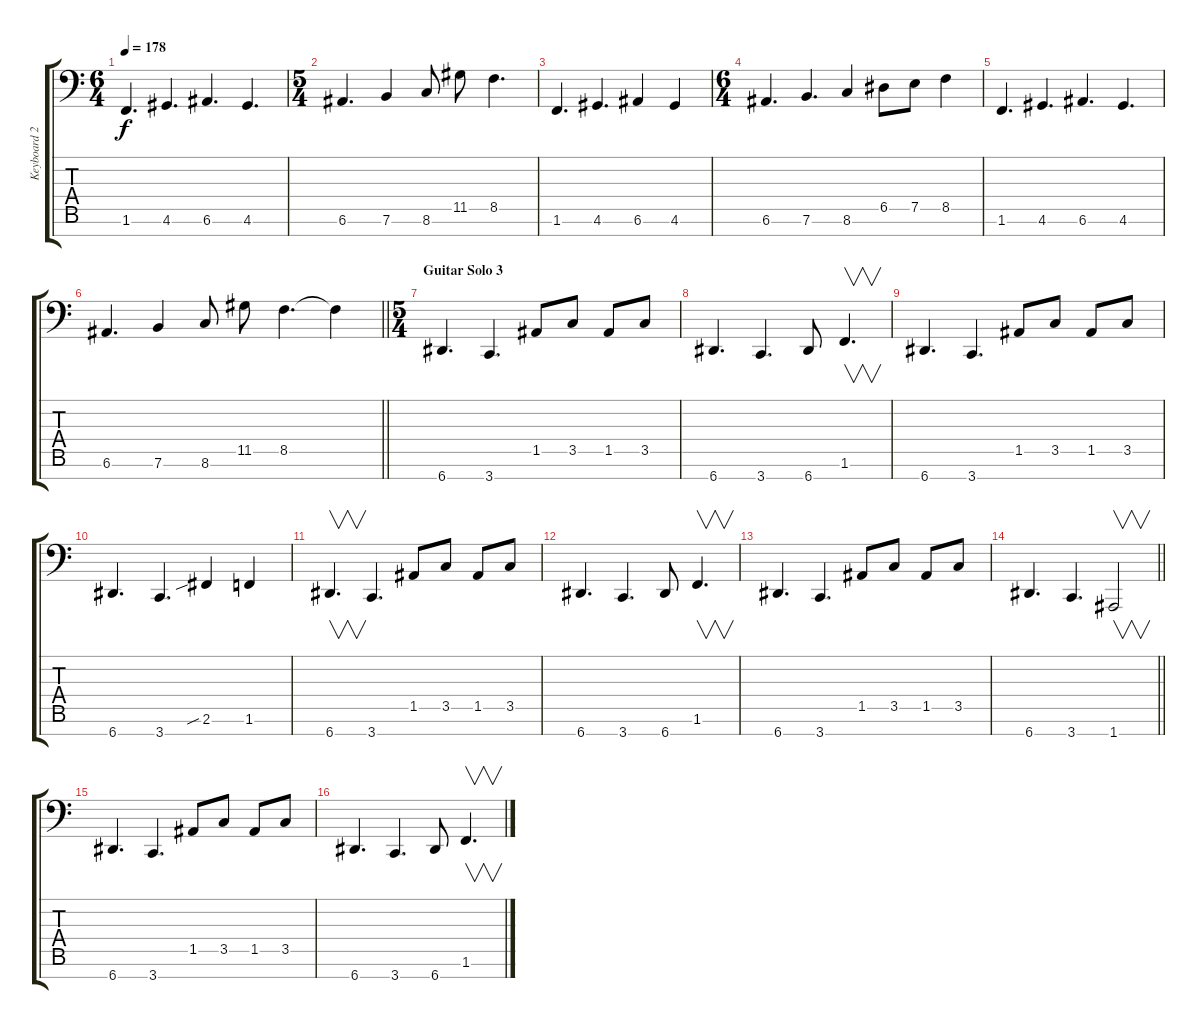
\track ("Keyboard 2 RH" "Keyboard 2") {instrument churchorgan}
\staff {score tabs}
\tuning (E4 B3 G3 D3 A2 E2 A1) {hide}
\ts (6 4)
\tempo 178
\clef f4
\ks c
1.6.4{d dy f} 4.6.4{d} 6.6.4{d} 4.6.4{d} |
\ts (5 4)
6.6.4{d} 7.6.4 8.6.8 11.5.8 8.5.4{d} |
1.6.4{d} 4.6.4{d} 6.6.4 4.6.4 |
\ts (6 4)
6.6.4{d} 7.6.4{d} 8.6.4 6.5.8 7.5.8 8.5.4 |
1.6.4{d} 4.6.4{d} 6.6.4{d} 4.6.4{d} |
\barLineRight lightlight
6.6.4{d} 7.6.4 8.6.8 11.5.8 8.5.4{d} 8.5{t}.4 |
\ts (5 4)
\section ("" "Guitar Solo 3")
6.7.4{d} 3.7.4{d} 1.5.8 3.5.8 1.5.8 3.5.8 |
6.7.4{d} 3.7.4{d} 6.7.8 1.6.4{v d} |
6.7.4{d} 3.7.4{d} 1.5.8 3.5.8 1.5.8 3.5.8 |
6.7.4{d} 3.7.4{d} 2.6{sib}.4 1.6.4 |
6.7.4{v d} 3.7.4{d} 1.5.8 3.5.8 1.5.8 3.5.8 |
6.7.4{d} 3.7.4{d} 6.7.8 1.6.4{v d} |
6.7.4{d} 3.7.4{d} 1.5.8 3.5.8 1.5.8 3.5.8 |
\barLineRight lightlight
6.7.4{d} 3.7.4{d} 1.7.2{v} |
6.7.4{d instrument lead1square} 3.7.4{d} 1.5.8 3.5.8 1.5.8 3.5.8 |
6.7.4{d} 3.7.4{d} 6.7.8 1.6.4{v d}
